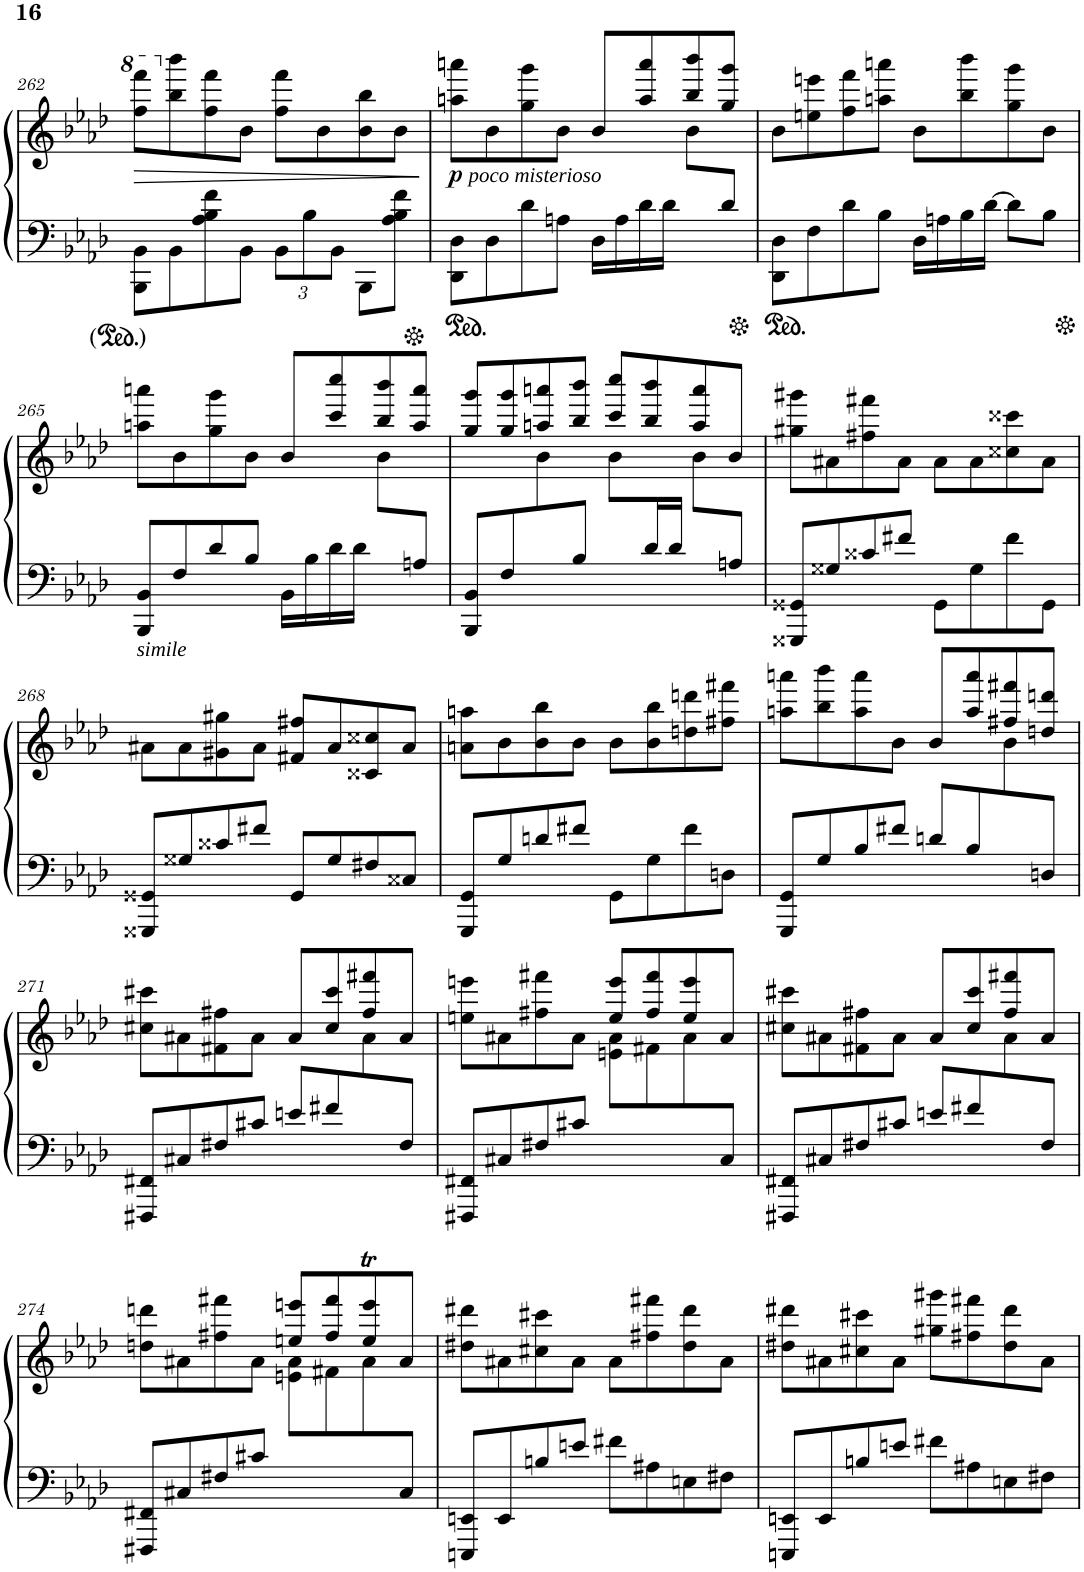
**kern	**kern	**dynam
*part1	*part1	*part1
*staff2	*staff1	*staff1/2
*I"Piano	*	*
*I'Pno.	*	*
!!LO:PB:g=z
*clefF4	*clefG2	*
*k[b-e-a-d-]	*k[b-e-a-d-]	*
*M4/4	*M4/4	*
=262	=262	=262
8BBB-\ 8BB-\L	8fff\ 8ffff\L	.
!	!	!LO:HP:b
8BB-\	8bb-\ 8bbb-\	>
8A-\ 8B-\ 8f\	8ff\ 8fff\	.
8BB-\J	8b-\J	.
*Xbrackettup	*	*
12BB-\L	8ff\ 8fff\L	.
12B-\	.	.
.	8b-\	.
12BB-\J	.	.
8BBB-\L	8b-\ 8bb-\	.
8A-\ 8B-\ 8f\J	8b-\J	.
.	.	]
=263	=263	=263
*	*^	*
!	!LO:TX:b:i:t=poco misterioso	!	!
!	!	!	!LO:DY:b
8DD-\ 8D-\L	8aan\ 8aaan\L	2.ryy	p
8D-\	8b-\	.	.
8d-\	8gg\ 8ggg\	.	.
8An\J	8b-\J	.	.
16D-\LL	8b-/L	.	.
16A\	.	.	.
16d-\	8aa/ 8aaa/	.	.
16d-\JJ	.	.	.
8ryy	8bb-/ 8bbb-/	8b-\L	.
8d-/J	8gg/ 8ggg/J	8ryy	.
*	*v	*v	*
=264	=264	=264
8DD-\ 8D-\L	8b-\L	.
8F\	8een\ 8eeen\	.
8d-\	8ff\ 8fff\	.
8B-\J	8aan\ 8aaan\J	.
16D-\LL	8b-\L	.
16An\	.	.
16B-\	8bb-\ 8bbb-\	.
[16d-\JJ	.	.
8d-\L]	8gg\ 8ggg\	.
8B-\J	8b-\J	.
!!LO:LB:g=z
=265	=265	=265
*	*^	*
!LO:TX:b:i:t=simile	!	!	!
8BBB-/ 8BB-/L	8aan\ 8aaan\L	2.ryy	.
8F/	8b-\	.	.
8d-/	8gg\ 8ggg\	.	.
8B-/J	8b-\J	.	.
16BB-\LL	8b-/L	.	.
16B-\	.	.	.
16d-\	8ccc/ 8cccc/	.	.
16d-\JJ	.	.	.
8ryy	8bb-/ 8bbb-/	8b-\L	.
8An/J	8aa/ 8aaa/J	8ryy	.
=266	=266	=266	=266
8BBB-/ 8BB-/L	8gg/ 8ggg/L	4ryy	.
8F/	8gg/ 8ggg/	.	.
8ryy	8aan/ 8aaan/	8b-\	.
8B-/J	8bb-/ 8bbb-/J	8ryy	.
8ryy	8ccc/ 8cccc/L	8b-\L	.
16d-/L	8bb-/ 8bbb-/	8ryy	.
16d-/JJ	.	.	.
8ryy	8aa/ 8aaa/	8b-\L	.
8An/J	8b-/J	8ryy	.
*	*v	*v	*
=267	=267	=267
8GGG##X/ 8GG##X/L	8gg#X\ 8ggg#X\L	.
8G##X/	8a#X\	.
8c##X/	8ff#X\ 8fff#X\	.
8f#X/J	8a#\J	.
8GG##\L	8a#\L	.
8G##\	8a#\	.
8f#\	8cc##X\ 8ccc##X\	.
8GG##\J	8a#\J	.
!!LO:LB:g=z
=268	=268	=268
8GGG##X/ 8GG##X/L	8a#X\L	.
8G##X/	8a#\	.
8c##X/	8g#X\ 8gg#X\	.
8f#X/J	8a#\J	.
8GG##/L	8f#X/ 8ff#X/L	.
8G##/	8a#/	.
8F#X/	8c##X/ 8cc##X/	.
8C##X/J	8a#/J	.
=269	=269	=269
8GGG/ 8GG/L	8an\ 8aan\L	.
8G/	8b-\	.
8dn/	8b-\ 8bb-\	.
8f#X/J	8b-\J	.
8GG\L	8b-\L	.
8G\	8b-\ 8bb-\	.
8f#\	8ddn\ 8dddn\	.
8Dn\J	8ff#X\ 8fff#X\J	.
=270	=270	=270
*	*^	*
8GGG/ 8GG/L	8aan\ 8aaan\L	2.ryy	.
8G/	8bb-\ 8bbb-\	.	.
8B-/	8aa\ 8aaa\	.	.
8f#X/J	8b-\J	.	.
8dn/L	8b-/L	.	.
8B-/	8aa/ 8aaa/	.	.
8ryy	8ff#X/ 8fff#X/	8b-\	.
8Dn/J	8ddn/ 8dddn/J	8ryy	.
!!LO:LB:g=z	!!
=271	=271	=271	=271
8FFF#X/ 8FF#X/L	8cc#X\ 8ccc#X\L	2.ryy	.
8C#X/	8a#X\	.	.
8F#X/	8f#X\ 8ff#X\	.	.
8c#X/J	8a#\J	.	.
8en/L	8a#/L	.	.
8f#X/	8cc#/ 8ccc#/	.	.
8ryy	8ff#/ 8fff#X/	8a#\	.
8F#/J	8a#/J	8ryy	.
=272	=272	=272	=272
8FFF#X/ 8FF#X/L	8een\ 8eeen\L	2ryy	.
8C#X/	8a#X\	.	.
8F#X/	8ff#X\ 8fff#X\	.	.
8c#X/J	8a#\J	.	.
4.ryy	8ee/ 8eee/L	8en\ 8a#\L	.
.	8ff#/ 8fff#/	8f#X\	.
.	8ee/ 8eee/	8a#\	.
8C#/J	8a#/J	8ryy	.
=273	=273	=273	=273
8FFF#X/ 8FF#X/L	8cc#X\ 8ccc#X\L	2.ryy	.
8C#X/	8a#X\	.	.
8F#X/	8f#X\ 8ff#X\	.	.
8c#X/J	8a#\J	.	.
8en/L	8a#/L	.	.
8f#X/	8cc#/ 8ccc#/	.	.
8ryy	8ff#/ 8fff#X/	8a#\	.
8F#/J	8a#/J	8ryy	.
!!LO:LB:g=z	!!
=274	=274	=274	=274
8FFF#X/ 8FF#X/L	8ddn\ 8dddn\L	2ryy	.
8C#X/	8a#X\	.	.
8F#X/	8ff#X\ 8fff#X\	.	.
8c#X/J	8a#\J	.	.
4.ryy	8een/ 8eeen/L	8en\ 8a#\L	.
.	8ff#/ 8fff#/	8f#X\	.
.	8ee/T 8eee/T	8a#\	.
8C#/J	8a#/J	8ryy	.
*	*v	*v	*
=275	=275	=275
8EEEn/ 8EEn/L	8dd#X\ 8ddd#X\L	.
8EE/	8a#X\	.
8Bn/	8cc#X\ 8ccc#X\	.
8en/J	8a#\J	.
8f#X\L	8a#\L	.
8A#X\	8ff#X\ 8fff#X\	.
8En\	8dd#\ 8ddd#\	.
8F#X\J	8a#\J	.
=276	=276	=276
8EEEn/ 8EEn/L	8dd#X\ 8ddd#X\L	.
8EE/	8a#X\	.
8Bn/	8cc#X\ 8ccc#X\	.
8en/J	8a#\J	.
8f#X\L	8gg#X\ 8ggg#X\L	.
8A#X\	8ff#X\ 8fff#X\	.
8En\	8dd#\ 8ddd#\	.
8F#X\J	8a#\J	.
=	=	=
*-	*-	*-
